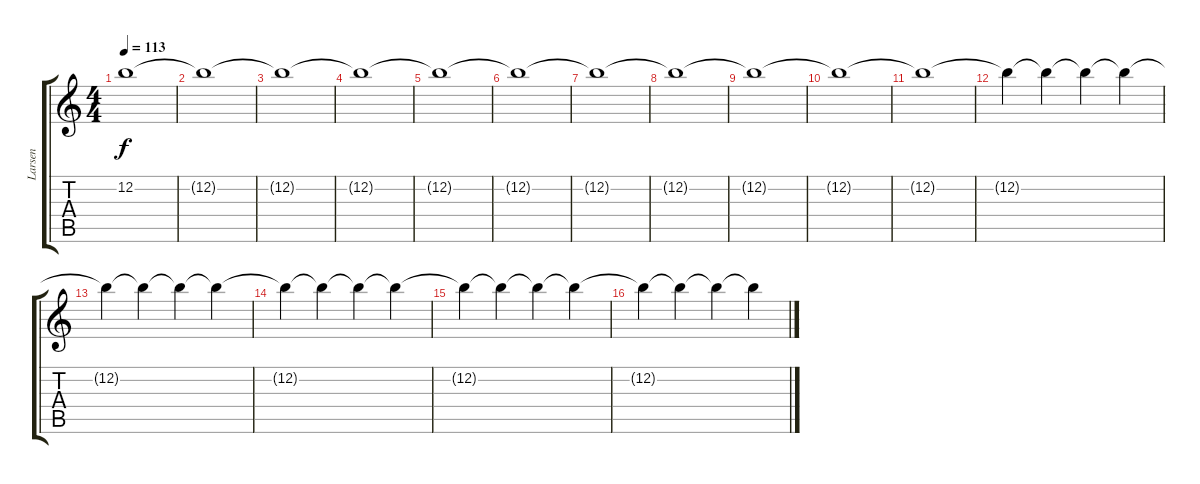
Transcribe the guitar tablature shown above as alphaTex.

\track ("Larsen" "Larsen") {instrument distortionguitar}
\staff {score tabs}
\tuning (E4 B3 G3 D3 A2 E2) {hide}
\ts (4 4)
\tempo 113
\clef g2
\ks c
12.2{t}.1{dy f} |
12.2{t}.1 |
12.2{t}.1 |
12.2{t}.1 |
12.2{t}.1 |
12.2{t}.1 |
12.2{t}.1 |
12.2{t}.1 |
12.2{t}.1 |
12.2{t}.1 |
12.2{t}.1 |
12.2{t}.4 12.2{t}.4 12.2{t}.4 12.2{t}.4 |
12.2{t}.4 12.2{t}.4 12.2{t}.4 12.2{t}.4 |
12.2{t}.4 12.2{t}.4 12.2{t}.4 12.2{t}.4 |
12.2{t}.4 12.2{t}.4 12.2{t}.4 12.2{t}.4 |
12.2{t}.4 12.2{t}.4 12.2{t}.4 12.2{t}.4
